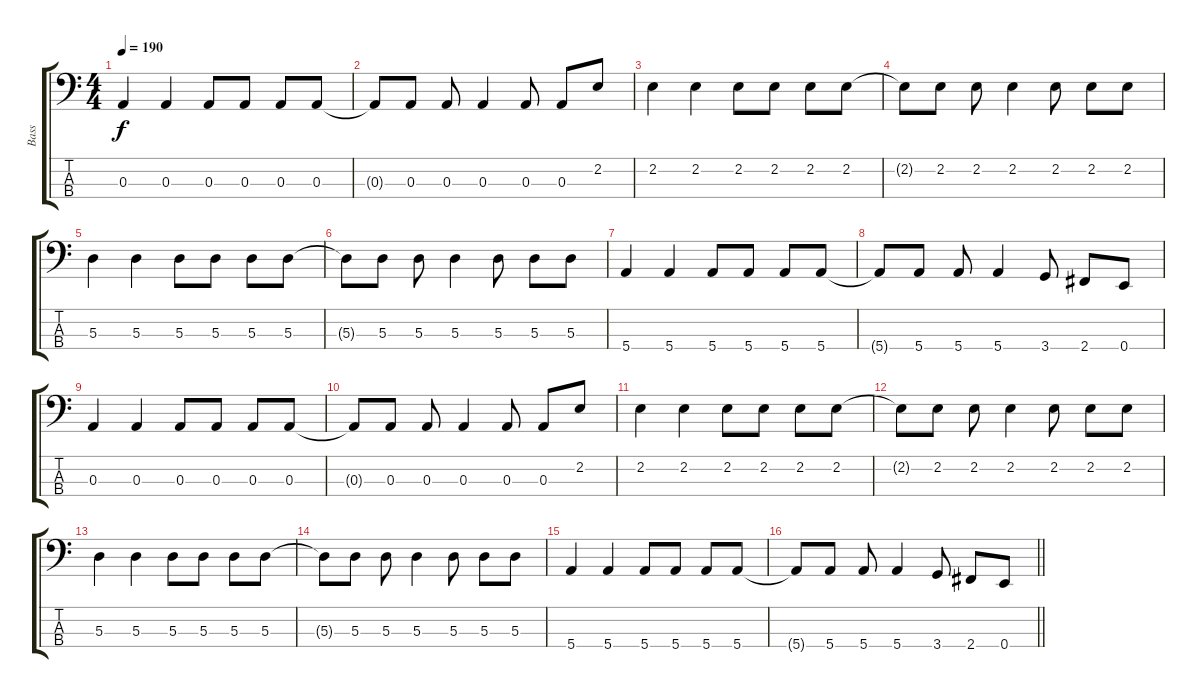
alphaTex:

\track ("Bass" "Bass") {instrument electricbassfinger}
\staff {score tabs}
\tuning (G2 D2 A1 E1) {hide}
\ts (4 4)
\tempo 190
\clef f4
\ks c
0.3.4{dy f} 0.3.4 0.3.8 0.3.8 0.3.8 0.3.8 |
0.3{t}.8 0.3.8 0.3.8 0.3.4 0.3.8 0.3.8 2.2.8 |
2.2.4 2.2.4 2.2.8 2.2.8 2.2.8 2.2.8 |
2.2{t}.8 2.2.8 2.2.8 2.2.4 2.2.8 2.2.8 2.2.8 |
5.3.4 5.3.4 5.3.8 5.3.8 5.3.8 5.3.8 |
5.3{t}.8 5.3.8 5.3.8 5.3.4 5.3.8 5.3.8 5.3.8 |
5.4.4 5.4.4 5.4.8 5.4.8 5.4.8 5.4.8 |
5.4{t}.8 5.4.8 5.4.8 5.4.4 3.4.8 2.4.8 0.4.8 |
0.3.4 0.3.4 0.3.8 0.3.8 0.3.8 0.3.8 |
0.3{t}.8 0.3.8 0.3.8 0.3.4 0.3.8 0.3.8 2.2.8 |
2.2.4 2.2.4 2.2.8 2.2.8 2.2.8 2.2.8 |
2.2{t}.8 2.2.8 2.2.8 2.2.4 2.2.8 2.2.8 2.2.8 |
5.3.4 5.3.4 5.3.8 5.3.8 5.3.8 5.3.8 |
5.3{t}.8 5.3.8 5.3.8 5.3.4 5.3.8 5.3.8 5.3.8 |
5.4.4 5.4.4 5.4.8 5.4.8 5.4.8 5.4.8 |
\barLineRight lightlight
5.4{t}.8 5.4.8 5.4.8 5.4.4 3.4.8 2.4.8 0.4.8
